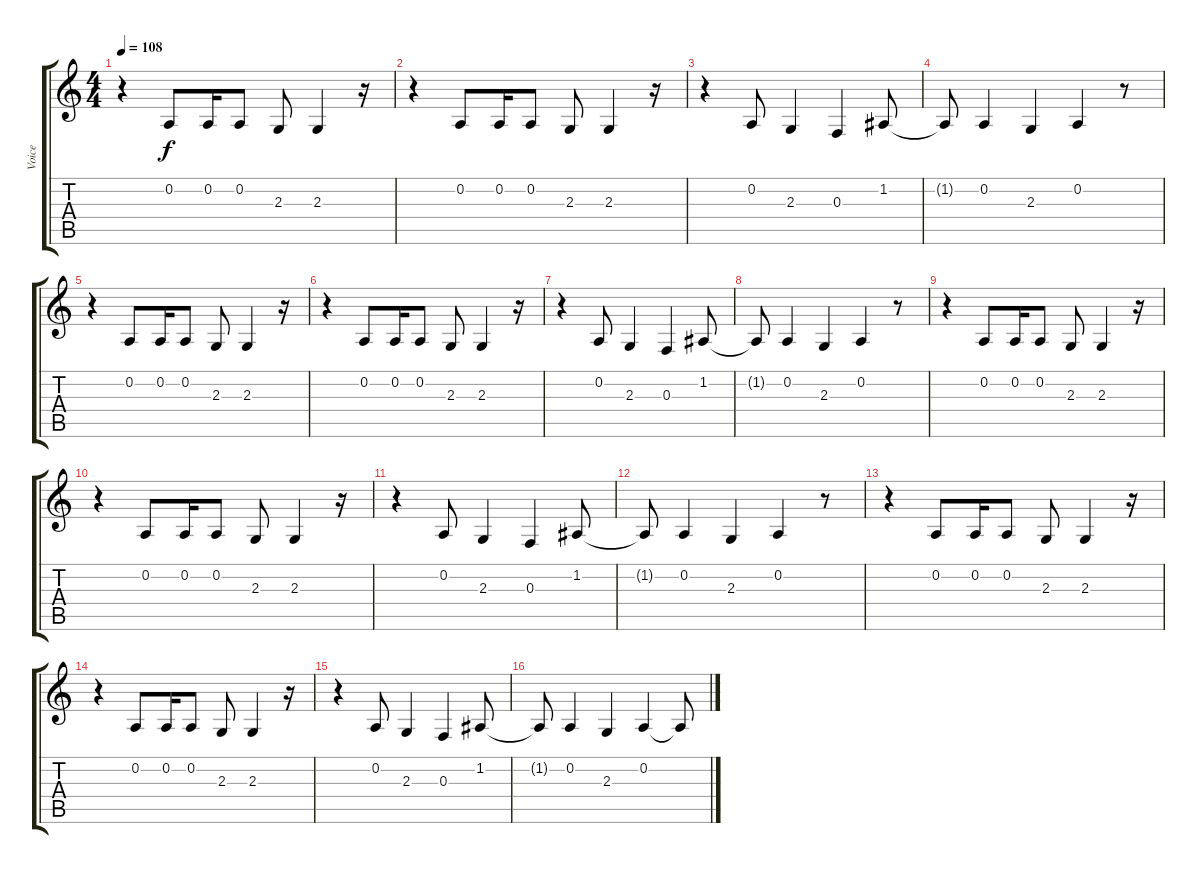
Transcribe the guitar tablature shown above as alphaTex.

\track ("Voice" "Voice") {instrument lead2sawtooth}
\staff {score tabs}
\tuning (D4 A3 F3 C3 G2 C2) {hide}
\ts (4 4)
\tempo 108
\clef g2
\ks c
r.4{dy f instrument lead2sawtooth} 0.2.8 0.2.16 0.2.8 2.3.8 2.3.4 r.16 |
r.4 0.2.8 0.2.16 0.2.8 2.3.8 2.3.4 r.16 |
r.4 0.2.8 2.3.4 0.3.4 1.2.8 |
1.2{t}.8 0.2.4 2.3.4 0.2.4 r.8 |
r.4 0.2.8 0.2.16 0.2.8 2.3.8 2.3.4 r.16 |
r.4 0.2.8 0.2.16 0.2.8 2.3.8 2.3.4 r.16 |
r.4 0.2.8 2.3.4 0.3.4 1.2.8 |
1.2{t}.8 0.2.4 2.3.4 0.2.4 r.8 |
r.4{instrument lead1square} 0.2.8 0.2.16 0.2.8 2.3.8 2.3.4 r.16 |
r.4 0.2.8 0.2.16 0.2.8 2.3.8 2.3.4 r.16 |
r.4 0.2.8 2.3.4 0.3.4 1.2.8 |
1.2{t}.8 0.2.4 2.3.4 0.2.4 r.8 |
r.4 0.2.8 0.2.16 0.2.8 2.3.8 2.3.4 r.16 |
r.4 0.2.8 0.2.16 0.2.8 2.3.8 2.3.4 r.16 |
r.4 0.2.8 2.3.4 0.3.4 1.2.8 |
1.2{t}.8 0.2.4 2.3.4 0.2.4 0.2{t}.8
